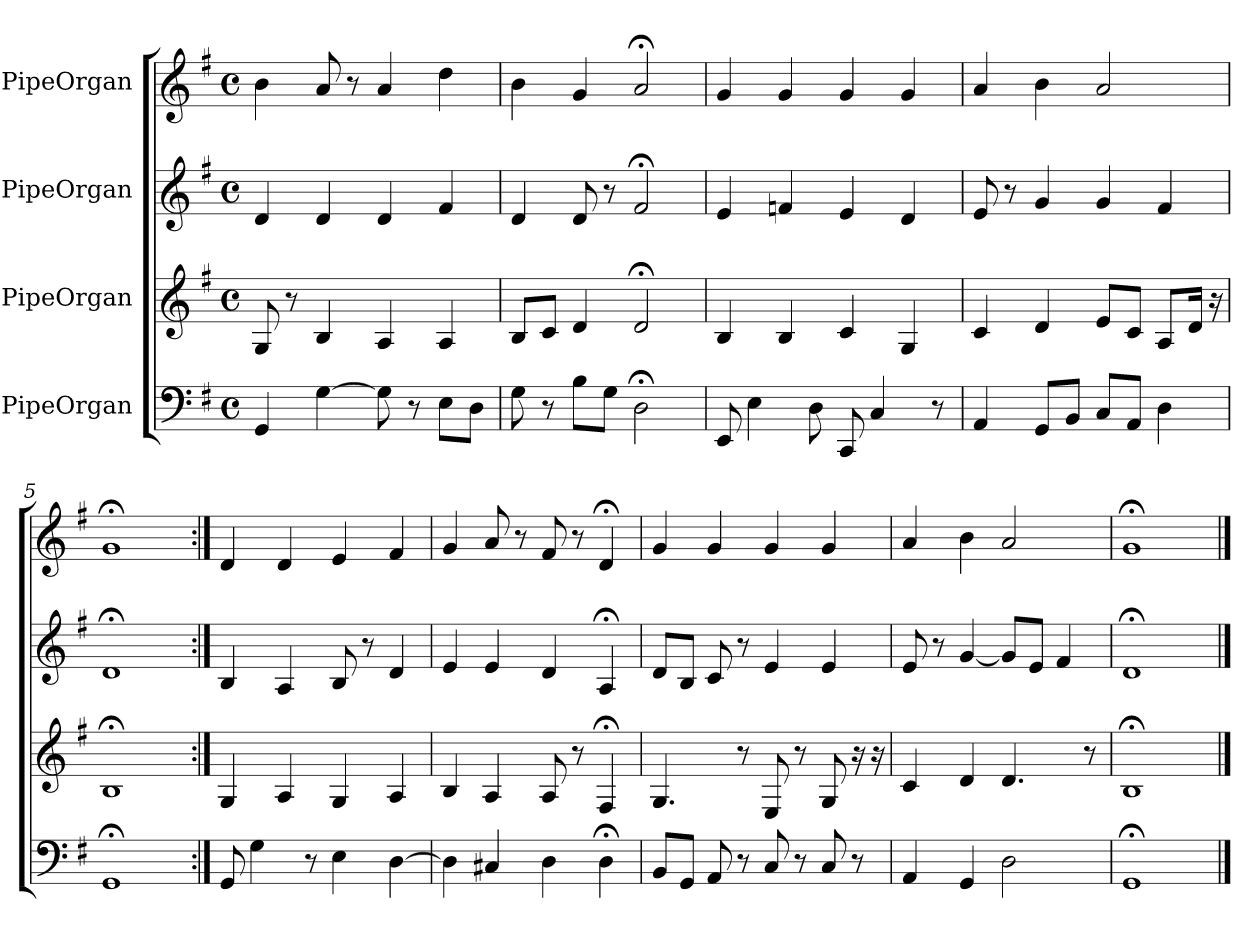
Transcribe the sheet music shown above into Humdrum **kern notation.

**kern	**kern	**kern	**kern
*part4	*part3	*part2	*part1
*staff4	*staff3	*staff2	*staff1
*I"PipeOrgan	*I"PipeOrgan	*I"PipeOrgan	*I"PipeOrgan
*k[f#]	*k[f#]	*k[f#]	*k[f#]
*G:	*G:	*G:	*G:
*M4/4	*M4/4	*M4/4	*M4/4
*met(c)	*met(c)	*met(c)	*met(c)
*MM60	*MM60	*MM60	*MM60
=1	=1	=1	=1
4GG	8G	4d	4b
.	8r	.	.
[4G	4B	4d	8a
.	.	.	8r
8G]	4A	4d	4a
8r	.	.	.
8EL	4A	4f#	4dd
8DJ	.	.	.
=2	=2	=2	=2
8G	8BL	4d	4b
8r	8cJ	.	.
8BL	4d	8d	4g
8GJ	.	8r	.
2D;<	2d;<	2f#;<	2a;<
=3	=3	=3	=3
8EE	4B	4e	4g
4E	.	.	.
.	4B	4fn	4g
8D	.	.	.
8CC	4c	4e	4g
4C	.	.	.
.	4G	4d	4g
8r	.	.	.
=4	=4	=4	=4
4AA	4c	8e	4a
.	.	8r	.
8GGL	4d	4g	4b
8BBJ	.	.	.
8CL	8eL	4g	2a
8AAJ	8cJ	.	.
4D	8AL	4f#	.
.	16dJk	.	.
.	16r	.	.
=5	=5	=5	=5
1GG;<	1B;<	1d;<	1g;<
=6:|!	=6:|!	=6:|!	=6:|!
8GG	4G	4B	4d
4G	.	.	.
.	4A	4A	4d
8r	.	.	.
4E	4G	8B	4e
.	.	8r	.
[4D	4A	4d	4f#
=7	=7	=7	=7
4D]	4B	4e	4g
4C#X	4A	4e	8a
.	.	.	8r
4D	8A	4d	8f#
.	8r	.	8r
4D;<	4F#;<	4A;<	4d;<
=8	=8	=8	=8
8BBL	4.G	8dL	4g
8GGJ	.	8BJ	.
8AA	.	8c	4g
8r	8r	8r	.
8C	8E	4e	4g
8r	8r	.	.
8C	8G	4e	4g
8r	16r	.	.
.	16r	.	.
=9	=9	=9	=9
4AA	4c	8e	4a
.	.	8r	.
4GG	4d	[4g	4b
2D	4.d	8gL]	2a
.	.	8eJ	.
.	.	4f#	.
.	8r	.	.
=10	=10	=10	=10
1GG;<	1B;<	1d;<	1g;<
==	==	==	==
*-	*-	*-	*-
